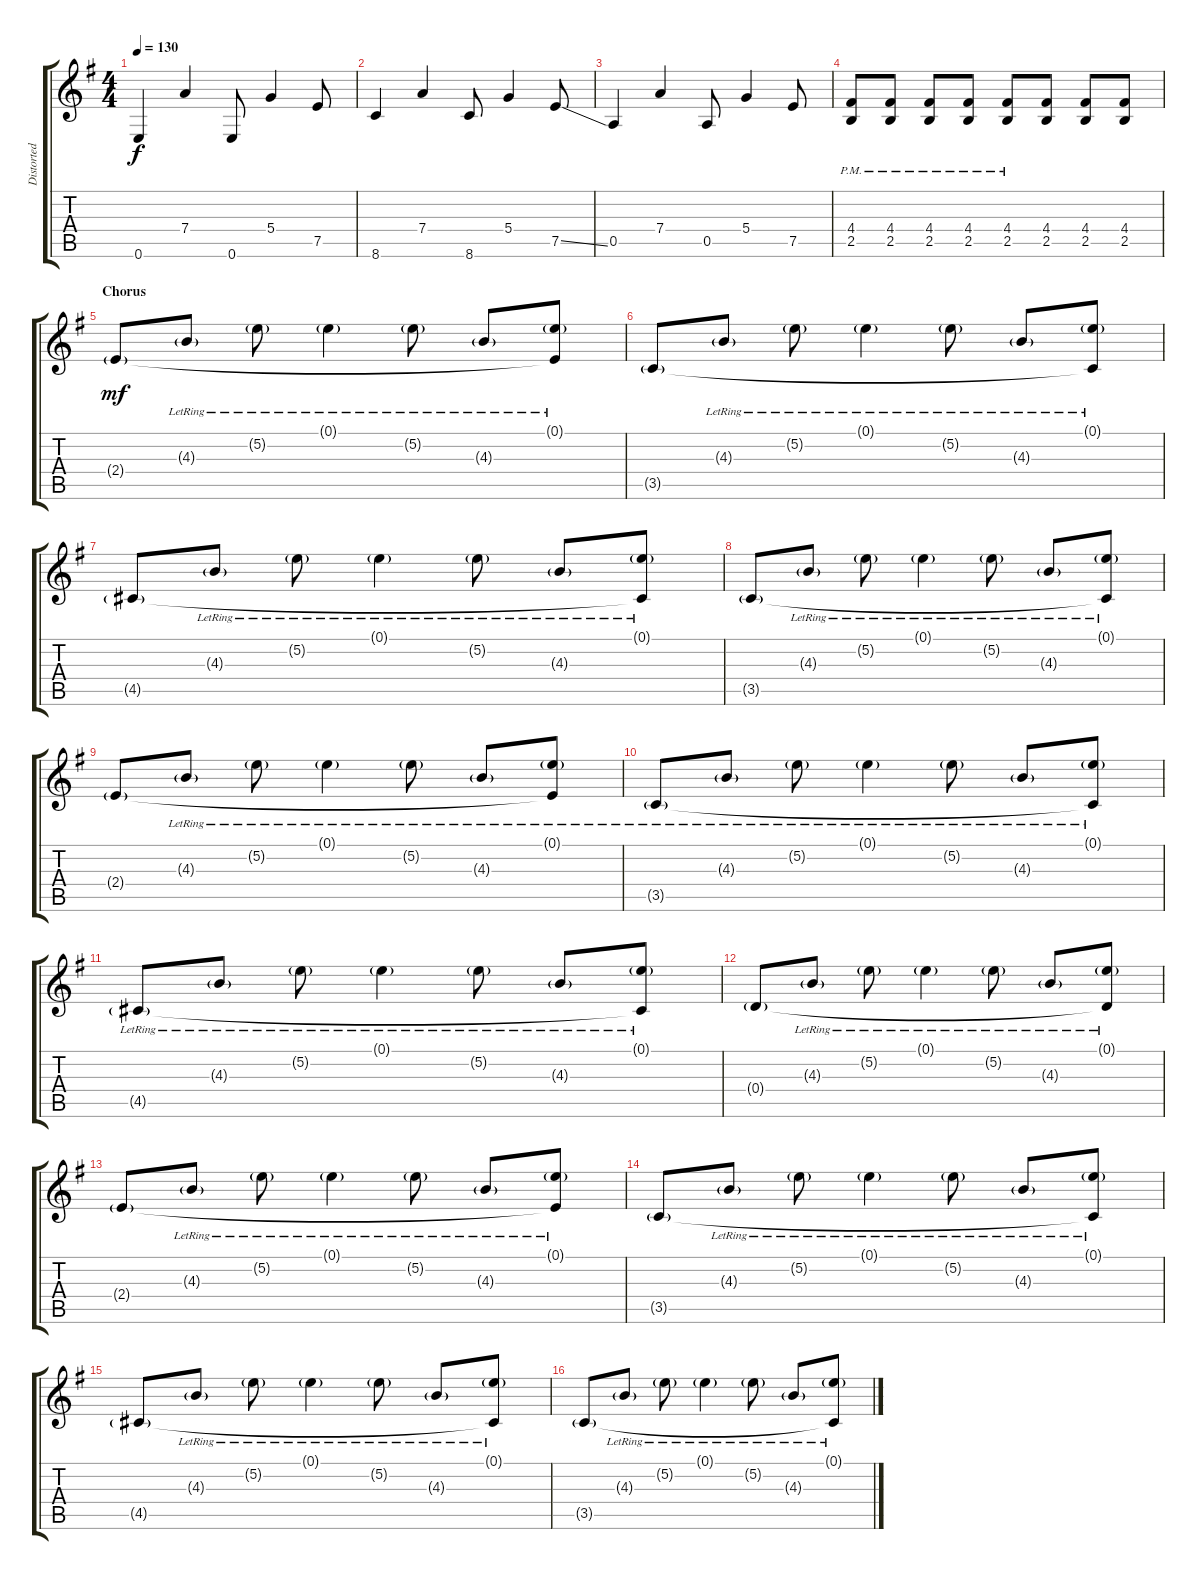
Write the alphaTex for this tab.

\track ("Distorted Rhythm Guitar (L)" "Distorted ") {instrument distortionguitar}
\staff {score tabs}
\tuning (E4 B3 G3 D3 A2 E2) {hide}
\ts (4 4)
\tempo 130
\clef g2
\ks eminor
0.6.4{dy f} 7.4.4 0.6.8 5.4.4 7.5.8 |
8.6.4 7.4.4 8.6.8 5.4.4 7.5{ss}.8 |
0.5.4 7.4.4 0.5.8 5.4.4 7.5.8 |
(4.4{pm} 2.5{pm}).8 (4.4{pm} 2.5{pm}).8 (4.4{pm} 2.5{pm}).8 (4.4{pm} 2.5{pm}).8 (4.4{pm} 2.5{pm}).8 (4.4 2.5).8 (4.4 2.5).8 (4.4 2.5).8 |
\section ("" "Chorus")
2.4{g}.8{dy mf} 4.3{g lr}.8 5.2{g lr}.8 0.1{g lr}.4 5.2{g lr}.8 4.3{g lr}.8 (0.1{g lr} 2.4{t}).8 |
3.5{g}.8 4.3{g lr}.8 5.2{g lr}.8 0.1{g lr}.4 5.2{g lr}.8 4.3{g lr}.8 (0.1{g lr} 3.5{t}).8 |
4.5{g}.8 4.3{g lr}.8 5.2{g lr}.8 0.1{g lr}.4 5.2{g lr}.8 4.3{g lr}.8 (0.1{g lr} 4.5{t}).8 |
3.5{g}.8 4.3{g lr}.8 5.2{g lr}.8 0.1{g lr}.4 5.2{g lr}.8 4.3{g lr}.8 (0.1{g lr} 3.5{t}).8 |
2.4{g}.8 4.3{g lr}.8 5.2{g lr}.8 0.1{g lr}.4 5.2{g lr}.8 4.3{g lr}.8 (0.1{g lr} 2.4{t}).8 |
3.5{g lr}.8 4.3{g lr}.8 5.2{g lr}.8 0.1{g lr}.4 5.2{g lr}.8 4.3{g lr}.8 (0.1{g lr} 3.5{t}).8 |
4.5{g lr}.8 4.3{g lr}.8 5.2{g lr}.8 0.1{g lr}.4 5.2{g lr}.8 4.3{g lr}.8 (0.1{g lr} 4.5{t}).8 |
0.4{g}.8 4.3{g lr}.8 5.2{g lr}.8 0.1{g lr}.4 5.2{g lr}.8 4.3{g lr}.8 (0.1{g lr} 0.4{t}).8 |
2.4{g}.8 4.3{g lr}.8 5.2{g lr}.8 0.1{g lr}.4 5.2{g lr}.8 4.3{g lr}.8 (0.1{g lr} 2.4{t}).8 |
3.5{g}.8 4.3{g lr}.8 5.2{g lr}.8 0.1{g lr}.4 5.2{g lr}.8 4.3{g lr}.8 (0.1{g lr} 3.5{t}).8 |
4.5{g}.8 4.3{g lr}.8 5.2{g lr}.8 0.1{g lr}.4 5.2{g lr}.8 4.3{g lr}.8 (0.1{g lr} 4.5{t}).8 |
3.5{g}.8 4.3{g lr}.8 5.2{g lr}.8 0.1{g lr}.4 5.2{g lr}.8 4.3{g lr}.8 (0.1{g lr} 3.5{t}).8
